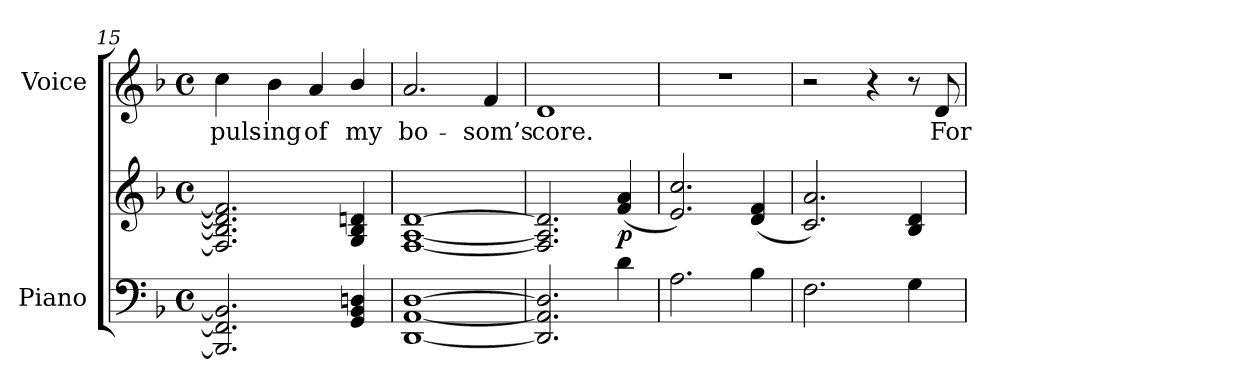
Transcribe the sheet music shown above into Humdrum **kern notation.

**kern	**kern	**dynam	**kern	**text
*part2	*part2	*part2	*part1	*part1
*staff3	*staff2	*staff2/3	*staff1	*staff1
*I"Piano	*	*	*I"Voice	*
*I'Pno	*	*	*	*
*clefF4	*clefG2	*	*clefG2	*
*k[b-]	*k[b-]	*	*k[b-]	*
*M4/4	*M4/4	*	*M4/4	*
*met(c)	*met(c)	*	*met(c)	*
=15	=15	=15	=15	=15
2.BBB-/] 2.FF/] 2.BB-/]	2.F/] 2.B-/] 2.d-/] 2.f/]	.	4cc\	puls-
.	.	.	4b-\	-ing
.	.	.	4a/	of
4GG/ 4BB-/ 4Dn/	4G/ 4B-/ 4dn/	.	4b-/	my
=16	=16	=16	=16	=16
[1DD [1AA [1D	[1F [1A [1d	.	2.a/	bo-
.	.	.	4f/	-som’s
=17	=17	=17	=17	=17
2.DD/] 2.AA/] 2.D/]	2.F/] 2.A/] 2.d/]	.	1d	core.
!	!	!LO:DY:b	!	!
4d\	(>4f/ 4a/	p	.	.
=18	=18	=18	=18	=18
2.A\	2.e/ 2.cc/)	.	1r	.
4B-\	(>4d/ 4f/	.	.	.
=19	=19	=19	=19	=19
2.F\	2.c/ 2.a/)	.	2r	.
.	.	.	4r	.
4G\	4B-/ 4d/	.	8r	.
.	.	.	8d/	For
=	=	=	=	=
*-	*-	*-	*-	*-
